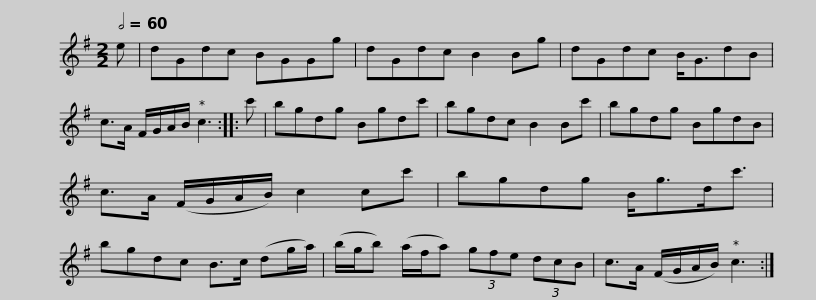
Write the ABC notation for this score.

X:1
L:1/8
Q:1/2=60
M:2/2
I:linebreak $
K:G
V:1 treble
V:1
 e | dGdc BGGg | dGdc B2 Bg | dGdc B<GdB | c>A F/G/A/B/ c3 :: %5
 c' | bgdg Bgdc' |$ bgdc B2 Bc' | bgdg BgdB | c>A (F/G/A/B/) c2 cc' | %10
 bgdg B<gd<c' | bgdc B>c (dg/a/) |$ (b/g/b) (a/f/a) (3gfe (3dcB | c>A (F/G/A/B/) c3 :| %14
